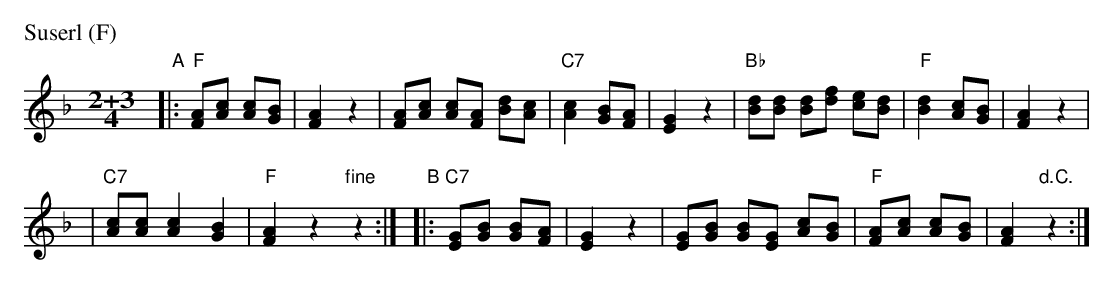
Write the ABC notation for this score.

X:1
M: 2+3/4
L: 1/8
M: 2+3/4
L: 1/8
P: Suserl (F)
K: F
"A"|: "F"[AF][cA] [cA][BG] | [A2F2] z2 \
| [AF][cA] [cA][AF] [dB][cA] \
| "C7"[c2A2] [BG][AF] | [G2E2] z2 \
| "Bb"[dB][dB] [dB][fd] [ec][dB] \
| "F"[d2B2] [cA][BG] | [A2F2]  z2 |
| "C7"[cA][cA] [c2A2] [B2G2] | "F"[A2F2] z2 "fine"z2 :| \
"B"|: "C7"[GE][BG] [BG][AF] | [G2E2] z2 \
| [GE][BG] [BG][GE] [cA][BG] \
| "F"[AF][cA] [cA][BG] | [A2F2] "d.C."z2 :|
